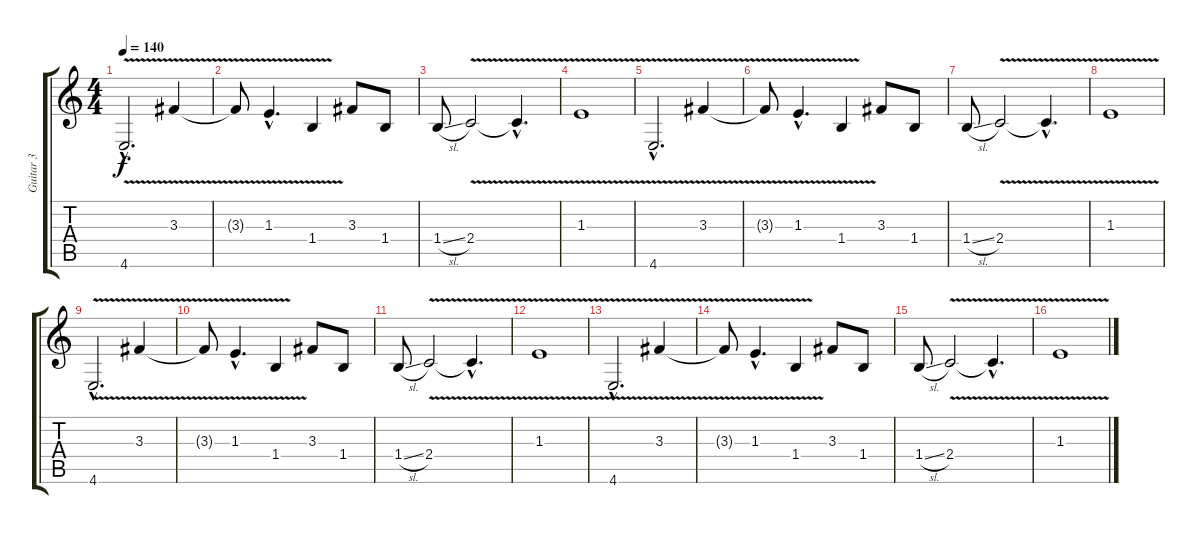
\track ("Guitar 3" "Guitar 3") {instrument electricguitarclean}
\staff {score tabs}
\tuning (C4 G3 Eb3 Bb2 F2 C2) {hide}
\ts (4 4)
\tempo 140
\clef g2
\ks c
4.6{v hac}.2{d dy f} 3.3{v}.4 |
3.3{t}.8 1.3{v hac}.4{d} 1.4{v}.4 3.3.8 1.4.8 |
1.4{sl}.8 2.4{v}.2 2.4{hac t}.4{d} |
1.3{v}.1 |
4.6{v hac}.2{d} 3.3{v}.4 |
3.3{t}.8 1.3{v hac}.4{d} 1.4{v}.4 3.3.8 1.4.8 |
1.4{sl}.8 2.4{v}.2 2.4{hac t}.4{d} |
1.3{v}.1 |
4.6{v hac}.2{d} 3.3{v}.4 |
3.3{t}.8 1.3{v hac}.4{d} 1.4{v}.4 3.3.8 1.4.8 |
1.4{sl}.8 2.4{v}.2 2.4{hac t}.4{d} |
1.3{v}.1 |
4.6{v hac}.2{d} 3.3{v}.4 |
3.3{t}.8 1.3{v hac}.4{d} 1.4{v}.4 3.3.8 1.4.8 |
1.4{sl}.8 2.4{v}.2 2.4{hac t}.4{d} |
1.3{v}.1
